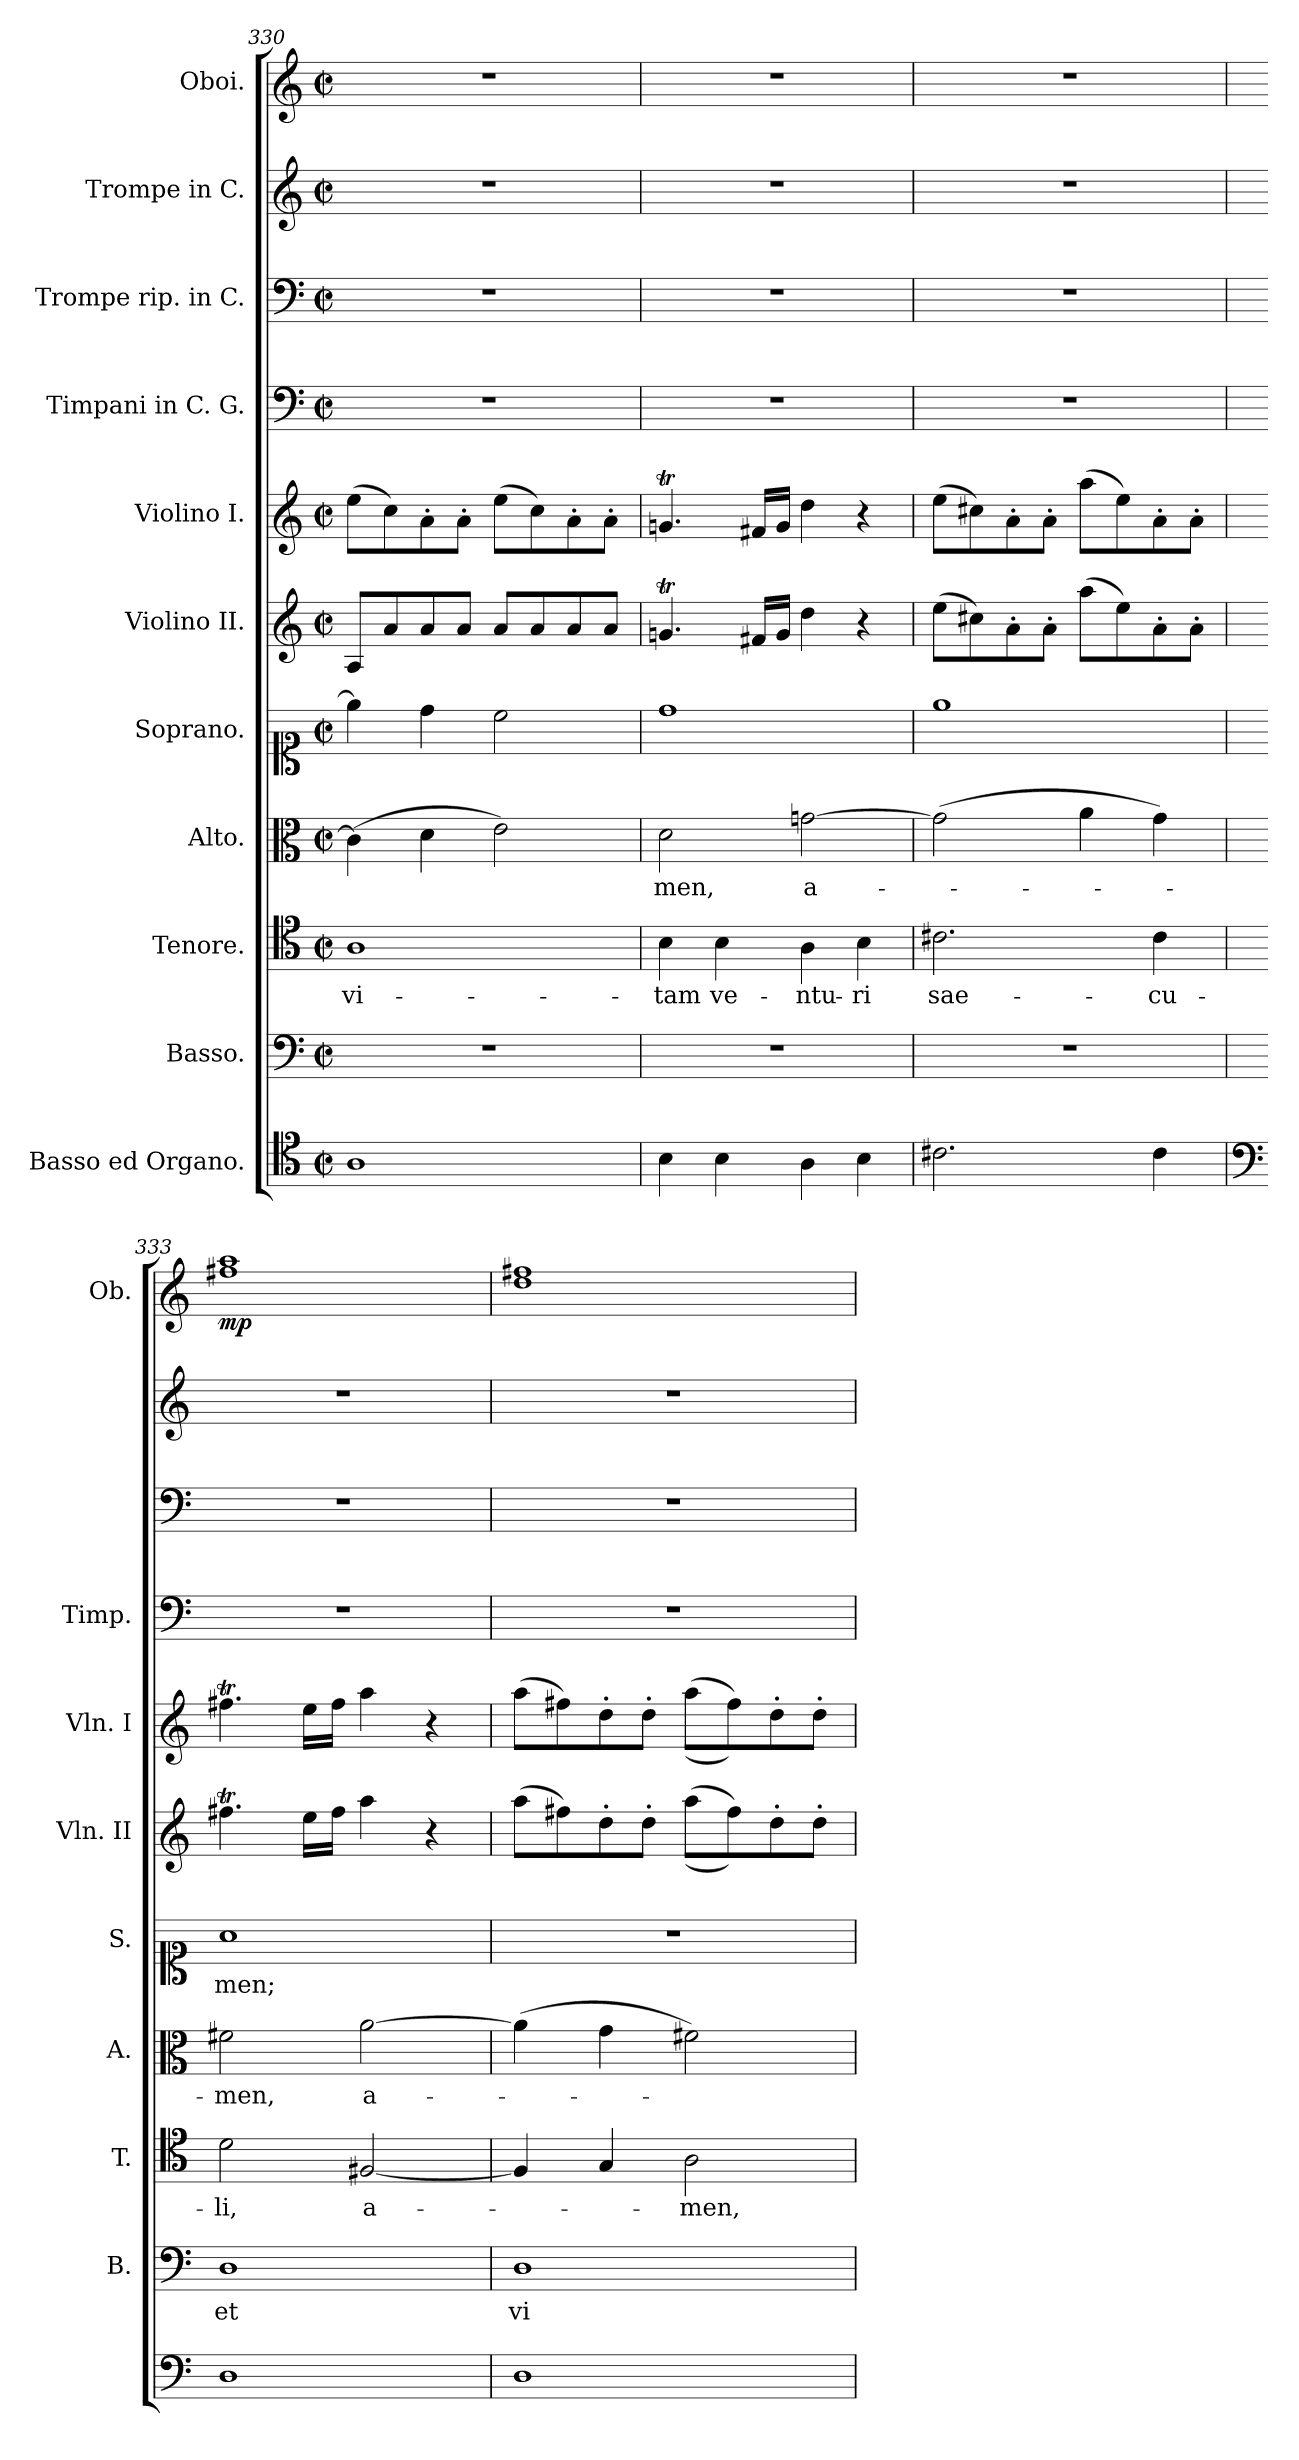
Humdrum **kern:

**kern	**kern	**text	**kern	**text	**kern	**text	**kern	**text	**kern	**kern	**kern	**kern	**kern	**kern	**dynam
*part11	*part10	*part10	*part9	*part9	*part8	*part8	*part7	*part7	*part6	*part5	*part4	*part3	*part2	*part1	*part1
*staff11	*staff10	*staff10	*staff9	*staff9	*staff8	*staff8	*staff7	*staff7	*staff6	*staff5	*staff4	*staff3	*staff2	*staff1	*staff1
*I"Basso ed  Organo.	*I"Basso.	*	*I"Tenore.	*	*I"Alto.	*	*I"Soprano.	*	*I"Violino II.	*I"Violino I.	*I"Timpani in C. G.	*I"Trompe rip. in C.	*I"Trompe in C.	*I"Oboi.	*
*	*I'B.	*	*I'T.	*	*I'A.	*	*I'S.	*	*I'Vln. II	*I'Vln. I	*I'Timp.	*	*	*I'Ob.	*
!!LO:PB:g=z
*clefC4	*clefF4	*	*clefC4	*	*clefC3	*	*clefC1	*	*clefG2	*clefG2	*clefF4	*clefF4	*clefG2	*clefG2	*
*k[]	*k[]	*	*k[]	*	*k[]	*	*k[]	*	*k[]	*k[]	*k[]	*k[]	*k[]	*k[]	*
*M2/2	*M2/2	*	*M2/2	*	*M2/2	*	*M2/2	*	*M2/2	*M2/2	*M2/2	*M2/2	*M2/2	*M2/2	*
*met(c|)	*met(c|)	*	*met(c|)	*	*met(c|)	*	*met(c|)	*	*met(c|)	*met(c|)	*met(c|)	*met(c|)	*met(c|)	*met(c|)	*
=330	=330	=330	=330	=330	=330	=330	=330	=330	=330	=330	=330	=330	=330	=330	=330
!	!	!	!	!LO:LY:b	!	!	!	!	!	!	!	!	!	!	!
1A	1r	.	1A	vi-	(>4c\]	.	4ee\]	.	8A/L	(>8ee\L	1r	1r	1r	1r	.
.	.	.	.	.	.	.	.	.	8a/	8cc\)	.	.	.	.	.
.	.	.	.	.	4d\	.	4dd\	.	8a/	8a'\	.	.	.	.	.
.	.	.	.	.	.	.	.	.	8a/J	8a'\J	.	.	.	.	.
.	.	.	.	.	2e\)	.	2cc\	.	8a/L	(>8ee\L	.	.	.	.	.
.	.	.	.	.	.	.	.	.	8a/	8cc\)	.	.	.	.	.
.	.	.	.	.	.	.	.	.	8a/	8a'\	.	.	.	.	.
.	.	.	.	.	.	.	.	.	8a/J	8a'\J	.	.	.	.	.
=331	=331	=331	=331	=331	=331	=331	=331	=331	=331	=331	=331	=331	=331	=331	=331
!	!	!	!	!LO:LY:b	!	!LO:LY:b	!	!	!	!	!	!	!	!	!
4B\	1r	.	4B\	-tam	2d\	men,	1dd	.	4.gnT/	4.gnT/	1r	1r	1r	1r	.
!	!	!	!	!LO:LY:b	!	!	!	!	!	!	!	!	!	!	!
4B\	.	.	4B\	ve-	.	.	.	.	.	.	.	.	.	.	.
.	.	.	.	.	.	.	.	.	16f#X/LL	16f#X/LL	.	.	.	.	.
.	.	.	.	.	.	.	.	.	16g/JJ	16g/JJ	.	.	.	.	.
!	!	!	!	!LO:LY:b	!	!LO:LY:b	!	!	!	!	!	!	!	!	!
4A\	.	.	4A\	-ntu-	[2gn\	a-	.	.	4dd\	4dd\	.	.	.	.	.
!	!	!	!	!LO:LY:b	!	!	!	!	!	!	!	!	!	!	!
4B\	.	.	4B\	-ri	.	.	.	.	4r	4r	.	.	.	.	.
=332	=332	=332	=332	=332	=332	=332	=332	=332	=332	=332	=332	=332	=332	=332	=332
!	!	!	!	!LO:LY:b	!	!	!	!	!	!	!	!	!	!	!
2.c#X\	1r	.	2.c#X\	sae-	(>2g\]	.	1ee	.	(>8ee\L	(>8ee\L	1r	1r	1r	1r	.
.	.	.	.	.	.	.	.	.	8cc#X\)	8cc#X\)	.	.	.	.	.
.	.	.	.	.	.	.	.	.	8a'\	8a'\	.	.	.	.	.
.	.	.	.	.	.	.	.	.	8a'\J	8a'\J	.	.	.	.	.
.	.	.	.	.	4a\	.	.	.	(>8aa\L	(>8aa\L	.	.	.	.	.
.	.	.	.	.	.	.	.	.	8ee\)	8ee\)	.	.	.	.	.
!	!	!	!	!LO:LY:b	!	!	!	!	!	!	!	!	!	!	!
4c#\	.	.	4c#\	-cu-	4g\)	.	.	.	8a'\	8a'\	.	.	.	.	.
.	.	.	.	.	.	.	.	.	8a'\J	8a'\J	.	.	.	.	.
=333	=333	=333	=333	=333	=333	=333	=333	=333	=333	=333	=333	=333	=333	=333	=333
*clefF4	*	*	*	*	*	*	*	*	*	*	*	*	*	*	*
!	!	!LO:LY:b	!	!LO:LY:b	!	!LO:LY:b	!	!LO:LY:b	!	!	!	!	!	!	!LO:DY:b
1D	1D	et	2d\	-li,	2f#X\	men,	1a	men;	4.ff#Xt\	4.ff#Xt\	1r	1r	1r	1ff#X 1aa	mp
.	.	.	.	.	.	.	.	.	16ee\LL	16ee\LL	.	.	.	.	.
.	.	.	.	.	.	.	.	.	16ff#\JJ	16ff#\JJ	.	.	.	.	.
!	!	!	!	!LO:LY:b	!	!LO:LY:b	!	!	!	!	!	!	!	!	!
.	.	.	[2F#X/	a-	[2a\	a-	.	.	4aa\	4aa\	.	.	.	.	.
.	.	.	.	.	.	.	.	.	4r	4r	.	.	.	.	.
=334	=334	=334	=334	=334	=334	=334	=334	=334	=334	=334	=334	=334	=334	=334	=334
!	!	!LO:LY:b	!	!	!	!	!	!	!	!	!	!	!	!	!
1D	1D	vi-	4F#/]	.	(>4a\]	.	1r	.	(>8aa\L	(>8aa\L	1r	1r	1r	1dd 1ff#X	.
.	.	.	.	.	.	.	.	.	8ff#X\)	8ff#X\)	.	.	.	.	.
.	.	.	4G/	.	4g\	.	.	.	8dd'\	8dd'\	.	.	.	.	.
.	.	.	.	.	.	.	.	.	8dd'\J	8dd'\J	.	.	.	.	.
!	!	!	!	!LO:LY:b	!	!	!	!	!	!	!	!	!	!	!
.	.	.	2A\	-men,	2f#X\)	.	.	.	(>(>8aa\L	(>(>8aa\L	.	.	.	.	.
.	.	.	.	.	.	.	.	.	8ff#\))	8ff#\))	.	.	.	.	.
.	.	.	.	.	.	.	.	.	8dd'\	8dd'\	.	.	.	.	.
.	.	.	.	.	.	.	.	.	8dd'\J	8dd'\J	.	.	.	.	.
=	=	=	=	=	=	=	=	=	=	=	=	=	=	=	=
*-	*-	*-	*-	*-	*-	*-	*-	*-	*-	*-	*-	*-	*-	*-	*-
